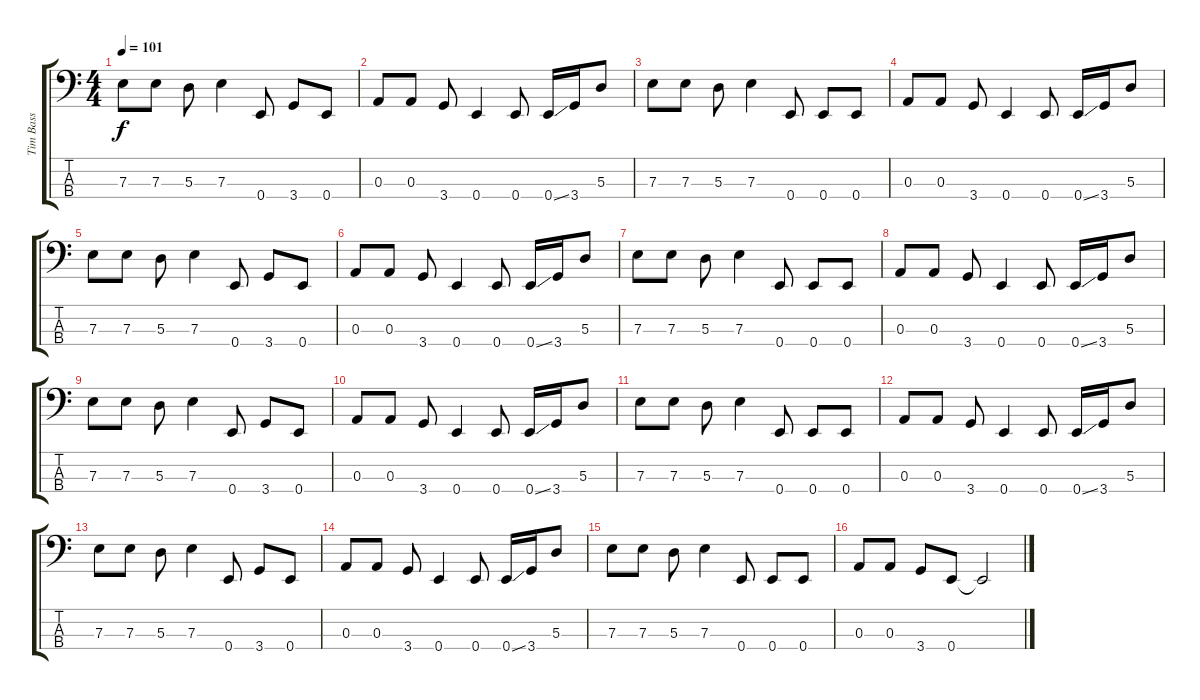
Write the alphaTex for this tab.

\track ("Tim Bass" "Tim Bass") {instrument electricbassfinger}
\staff {score tabs}
\tuning (G2 D2 A1 E1) {hide}
\ts (4 4)
\tempo 101
\clef f4
\ks c
7.3.8{dy f} 7.3.8 5.3.8 7.3.4 0.4.8 3.4.8 0.4.8 |
0.3.8 0.3.8 3.4.8 0.4.4 0.4.8 0.4{ss}.16 3.4.16 5.3.8 |
7.3.8 7.3.8 5.3.8 7.3.4 0.4.8 0.4.8 0.4.8 |
0.3.8 0.3.8 3.4.8 0.4.4 0.4.8 0.4{ss}.16 3.4.16 5.3.8 |
7.3.8 7.3.8 5.3.8 7.3.4 0.4.8 3.4.8 0.4.8 |
0.3.8 0.3.8 3.4.8 0.4.4 0.4.8 0.4{ss}.16 3.4.16 5.3.8 |
7.3.8 7.3.8 5.3.8 7.3.4 0.4.8 0.4.8 0.4.8 |
0.3.8 0.3.8 3.4.8 0.4.4 0.4.8 0.4{ss}.16 3.4.16 5.3.8 |
7.3.8 7.3.8 5.3.8 7.3.4 0.4.8 3.4.8 0.4.8 |
0.3.8 0.3.8 3.4.8 0.4.4 0.4.8 0.4{ss}.16 3.4.16 5.3.8 |
7.3.8 7.3.8 5.3.8 7.3.4 0.4.8 0.4.8 0.4.8 |
0.3.8 0.3.8 3.4.8 0.4.4 0.4.8 0.4{ss}.16 3.4.16 5.3.8 |
7.3.8 7.3.8 5.3.8 7.3.4 0.4.8 3.4.8 0.4.8 |
0.3.8 0.3.8 3.4.8 0.4.4 0.4.8 0.4{ss}.16 3.4.16 5.3.8 |
7.3.8 7.3.8 5.3.8 7.3.4 0.4.8 0.4.8 0.4.8 |
0.3.8 0.3.8 3.4.8 0.4.8 0.4{t}.2
